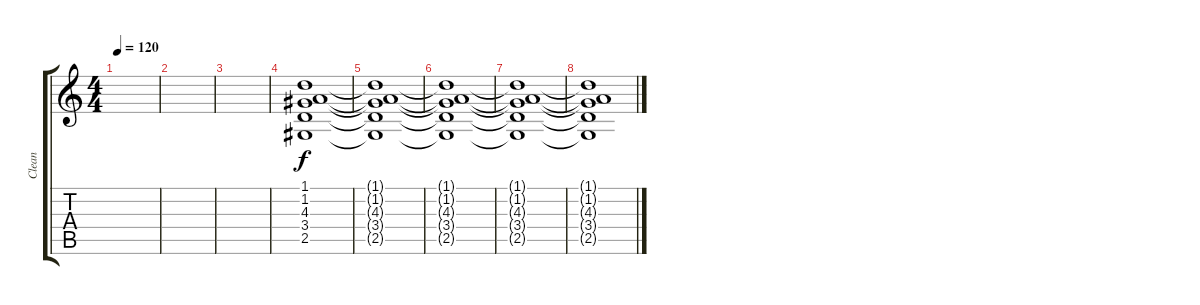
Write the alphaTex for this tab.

\track ("Clean" "Clean") {instrument electricguitarjazz}
\staff {score tabs}
\tuning (Db4 Ab3 E3 B2 Gb2 Db2) {hide}
\ts (4 4)
\tempo 120
\clef g2
\ks c
|
|
|
(1.1 1.2 4.3 3.4 2.5).1 |
(1.1{t} 1.2{t} 4.3{t} 3.4{t} 2.5{t}).1 |
(1.1{t} 1.2{t} 4.3{t} 3.4{t} 2.5{t}).1 |
(1.1{t} 1.2{t} 4.3{t} 3.4{t} 2.5{t}).1 |
(1.1{t} 1.2{t} 4.3{t} 3.4{t} 2.5{t}).1
